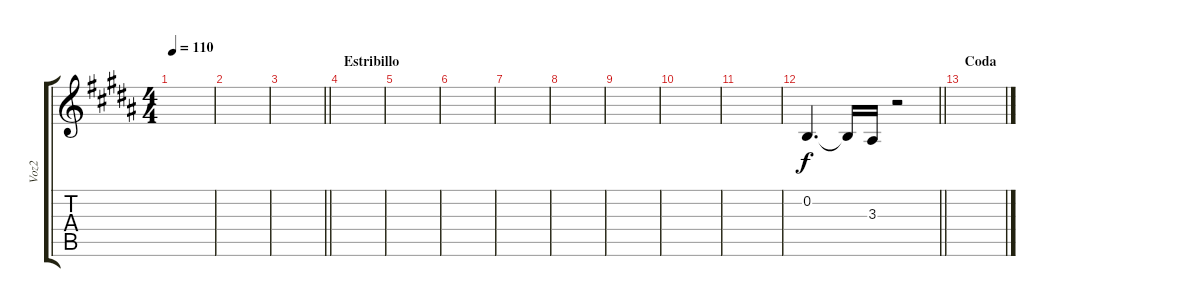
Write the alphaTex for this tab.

\track ("Voz2" "Voz2") {instrument tenorsax}
\staff {score tabs}
\tuning (E4 B3 G3 D3 A2 E2) {hide}
\ts (4 4)
\tempo 110
\clef g2
\ks b
|
|
\barLineRight lightlight
|
\section ("" "Estribillo")
|
|
|
|
|
|
|
|
\barLineRight lightlight
0.2.4{d} 0.2{t}.16 3.3.16 r.2 |
\section ("" "Coda")
